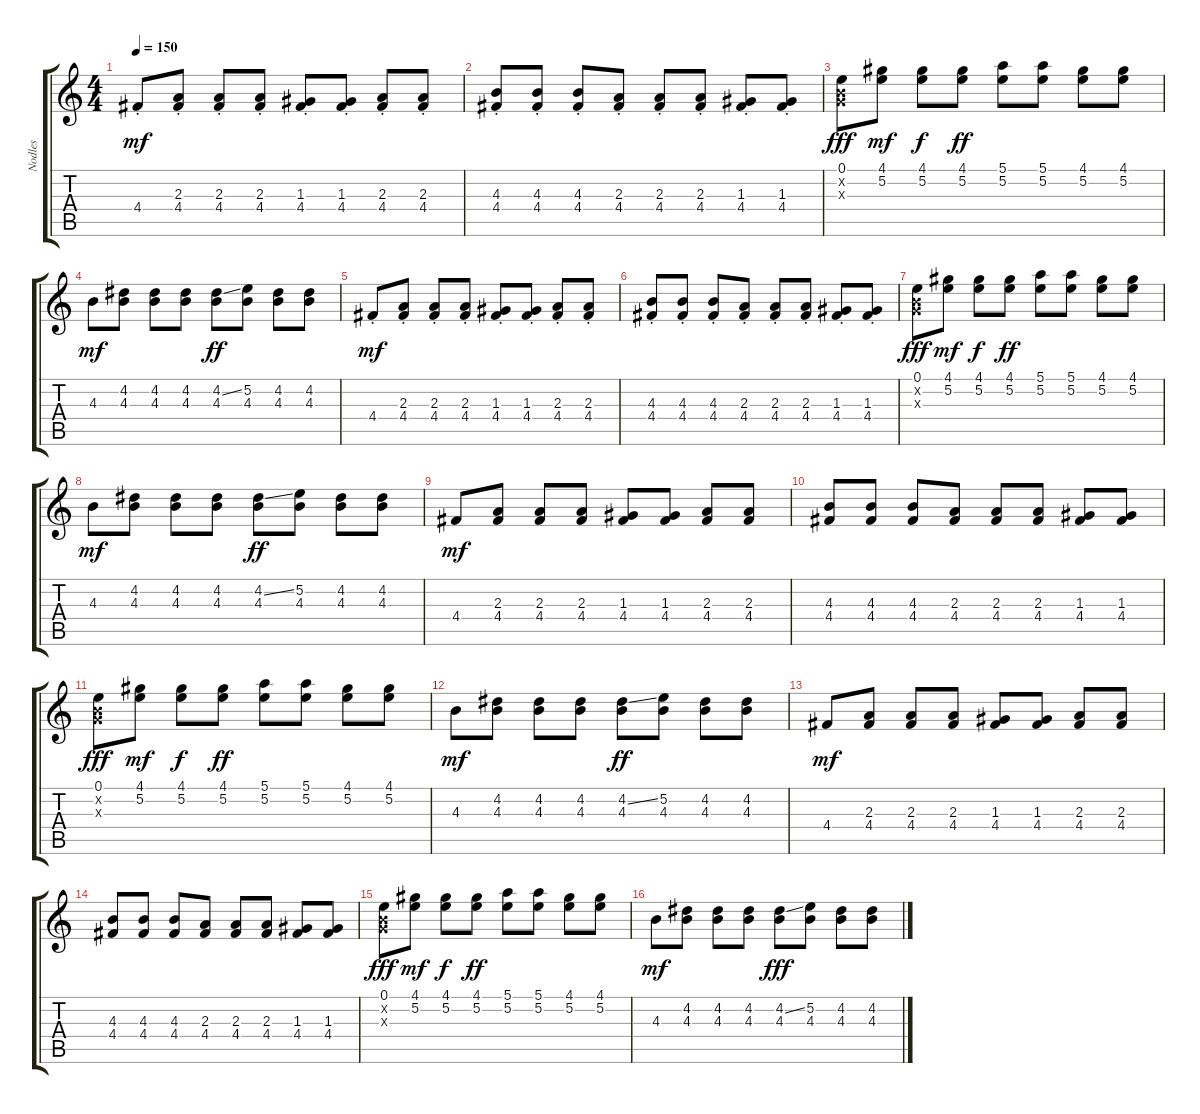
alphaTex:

\track ("Nodles" "Nodles") {instrument distortionguitar}
\staff {score tabs}
\tuning (E4 B3 G3 D3 A2 E2) {hide}
\ts (4 4)
\tempo 150
\clef g2
\ks c
4.4{st}.8{dy mf} (2.3{st} 4.4{st}).8 (2.3{st} 4.4{st}).8 (2.3{st} 4.4{st}).8 (1.3{st} 4.4{st}).8 (1.3{st} 4.4{st}).8 (2.3{st} 4.4{st}).8 (2.3{st} 4.4{st}).8 |
(4.3{st} 4.4{st}).8 (4.3{st} 4.4{st}).8 (4.3{st} 4.4{st}).8 (2.3{st} 4.4{st}).8 (2.3{st} 4.4{st}).8 (2.3{st} 4.4{st}).8 (1.3{st} 4.4{st}).8 (1.3{st} 4.4{st}).8 |
(0.1 0.2{x} 0.3{x}).8{dy fff} (4.1 5.2).8{dy mf} (4.1 5.2).8{dy f} (4.1 5.2).8{dy ff} (5.1 5.2).8 (5.1 5.2).8 (4.1 5.2).8 (4.1 5.2).8 |
4.3.8{dy mf} (4.2 4.3).8 (4.2 4.3).8 (4.2 4.3).8 (4.2{ss} 4.3).8{dy ff} (5.2 4.3).8 (4.2 4.3).8 (4.2 4.3).8 |
4.4{st}.8{dy mf} (2.3{st} 4.4{st}).8 (2.3{st} 4.4{st}).8 (2.3{st} 4.4{st}).8 (1.3{st} 4.4{st}).8 (1.3{st} 4.4{st}).8 (2.3{st} 4.4{st}).8 (2.3{st} 4.4{st}).8 |
(4.3{st} 4.4{st}).8 (4.3{st} 4.4{st}).8 (4.3{st} 4.4{st}).8 (2.3{st} 4.4{st}).8 (2.3{st} 4.4{st}).8 (2.3{st} 4.4{st}).8 (1.3{st} 4.4{st}).8 (1.3{st} 4.4{st}).8 |
(0.1 0.2{x} 0.3{x}).8{dy fff} (4.1 5.2).8{dy mf} (4.1 5.2).8{dy f} (4.1 5.2).8{dy ff} (5.1 5.2).8 (5.1 5.2).8 (4.1 5.2).8 (4.1 5.2).8 |
4.3.8{dy mf} (4.2 4.3).8 (4.2 4.3).8 (4.2 4.3).8 (4.2{ss} 4.3).8{dy ff} (5.2 4.3).8 (4.2 4.3).8 (4.2 4.3).8 |
4.4.8{dy mf} (2.3 4.4).8 (2.3 4.4).8 (2.3 4.4).8 (1.3 4.4).8 (1.3 4.4).8 (2.3 4.4).8 (2.3 4.4).8 |
(4.3 4.4).8 (4.3 4.4).8 (4.3 4.4).8 (2.3 4.4).8 (2.3 4.4).8 (2.3 4.4).8 (1.3 4.4).8 (1.3 4.4).8 |
(0.1 0.2{x} 0.3{x}).8{dy fff} (4.1 5.2).8{dy mf} (4.1 5.2).8{dy f} (4.1 5.2).8{dy ff} (5.1 5.2).8 (5.1 5.2).8 (4.1 5.2).8 (4.1 5.2).8 |
4.3.8{dy mf} (4.2 4.3).8 (4.2 4.3).8 (4.2 4.3).8 (4.2{ss} 4.3).8{dy ff} (5.2 4.3).8 (4.2 4.3).8 (4.2 4.3).8 |
4.4.8{dy mf} (2.3 4.4).8 (2.3 4.4).8 (2.3 4.4).8 (1.3 4.4).8 (1.3 4.4).8 (2.3 4.4).8 (2.3 4.4).8 |
(4.3 4.4).8 (4.3 4.4).8 (4.3 4.4).8 (2.3 4.4).8 (2.3 4.4).8 (2.3 4.4).8 (1.3 4.4).8 (1.3 4.4).8 |
(0.1 0.2{x} 0.3{x}).8{dy fff} (4.1 5.2).8{dy mf} (4.1 5.2).8{dy f} (4.1 5.2).8{dy ff} (5.1 5.2).8 (5.1 5.2).8 (4.1 5.2).8 (4.1 5.2).8 |
4.3.8{dy mf} (4.2 4.3).8 (4.2 4.3).8 (4.2 4.3).8 (4.2{ss} 4.3).8{dy fff} (5.2 4.3).8 (4.2 4.3).8 (4.2 4.3).8
